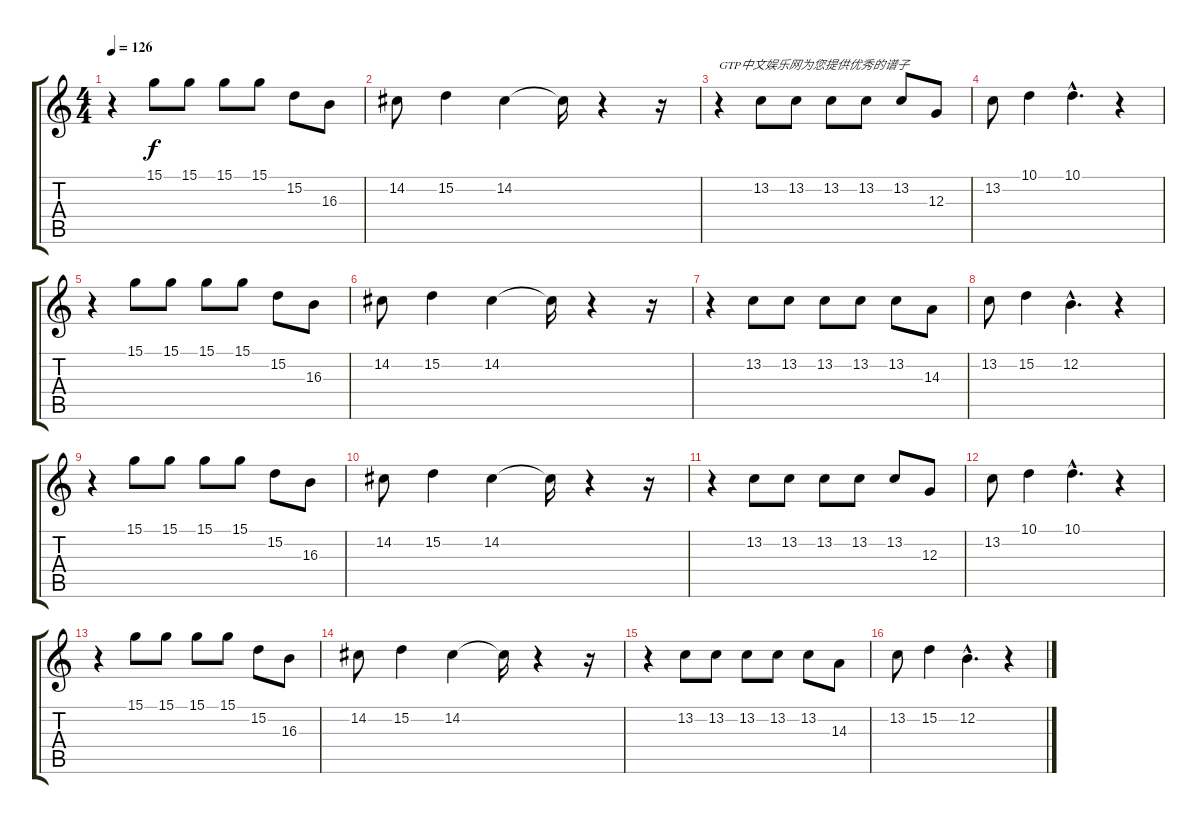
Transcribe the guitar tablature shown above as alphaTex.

\track "" {instrument voiceoohs}
\staff {score tabs}
\tuning (E4 B3 G3 D3 A2 E2) {hide}
\ts (4 4)
\tempo 126
\clef g2
\ks c
r.4{dy f instrument voiceoohs} 15.1.8 15.1.8 15.1.8 15.1.8 15.2.8 16.3.8 |
14.2.8 15.2.4 14.2.4 14.2{t}.16 r.4 r.16 |
r.4{txt "GTP中文娱乐网为您提供优秀的谱子"} 13.2.8 13.2.8 13.2.8 13.2.8 13.2.8 12.3.8 |
13.2.8 10.1.4 10.1{hac}.4{d} r.4 |
r.4 15.1.8 15.1.8 15.1.8 15.1.8 15.2.8 16.3.8 |
14.2.8 15.2.4 14.2.4 14.2{t}.16 r.4 r.16 |
r.4 13.2.8 13.2.8 13.2.8 13.2.8 13.2.8 14.3.8 |
13.2.8 15.2.4 12.2{hac}.4{d} r.4 |
r.4 15.1.8 15.1.8 15.1.8 15.1.8 15.2.8 16.3.8 |
14.2.8 15.2.4 14.2.4 14.2{t}.16 r.4 r.16 |
r.4 13.2.8 13.2.8 13.2.8 13.2.8 13.2.8 12.3.8 |
13.2.8 10.1.4 10.1{hac}.4{d} r.4 |
r.4 15.1.8 15.1.8 15.1.8 15.1.8 15.2.8 16.3.8 |
14.2.8 15.2.4 14.2.4 14.2{t}.16 r.4 r.16 |
r.4 13.2.8 13.2.8 13.2.8 13.2.8 13.2.8 14.3.8 |
13.2.8 15.2.4 12.2{hac}.4{d} r.4
